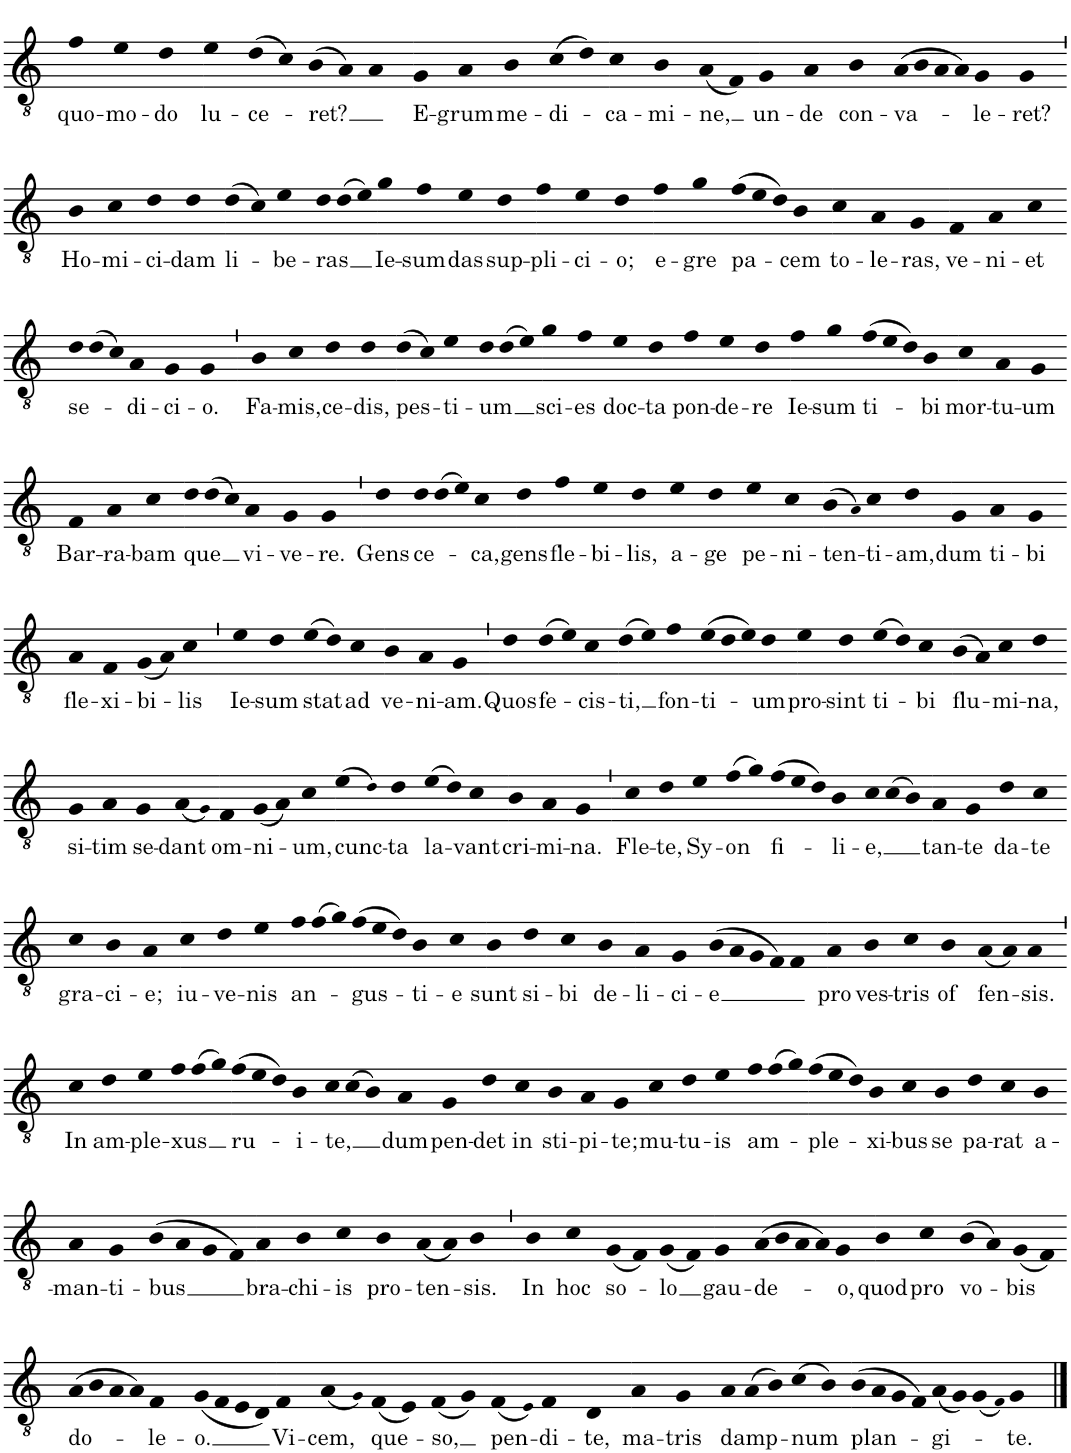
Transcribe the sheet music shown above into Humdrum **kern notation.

**kern	**text
*part1	*part1
*staff1	*staff1
*I"Voice	*
*I'Vo.	*
!!LO:PB:g=z
*clefGv2	*
*k[]	*
*M4/4	*
=137	=137
!	!LO:LY:b
4f	quo-
!	!LO:LY:b
4e	-mo-
!	!LO:LY:b
4d	-do
=138-	=138-
!	!LO:LY:b
4e	lu-
!	!LO:LY:b
(8dL	-ce-
8cJ)	.
!	!LO:LY:b
(8BL	-ret?
8AJ)	.
4A	.
=139-	=139-
!	!LO:LY:b
4G	E-
!	!LO:LY:b
4A	-grum
!	!LO:LY:b
4B	me-
!	!LO:LY:b
(8cL	-di-
8dJ)	.
=140-	=140-
!	!LO:LY:b
4c	-ca-
!	!LO:LY:b
4B	-mi-
!	!LO:LY:b
(8AL	-ne,
8FJ)	.
=141-	=141-
!	!LO:LY:b
4G	un-
!	!LO:LY:b
4A	-de
!	!LO:LY:b
4B	con-
=142-	=142-
!	!LO:LY:b
(16ALL	-va-
16BJ	.
16AL	.
16AJJ)	.
!	!LO:LY:b
4G	-le-
!	!LO:LY:b
4G	-ret?
!!LO:LB:g=z
=143`	=143`
!	!LO:LY:b
4B	Ho-
!	!LO:LY:b
4c	-mi-
!	!LO:LY:b
4d	-ci-
!	!LO:LY:b
4d	-dam
=144-	=144-
!	!LO:LY:b
(8dL	li-
8cJ)	.
!	!LO:LY:b
4e	-be-
*Xtuplet	*
!	!LO:LY:b
12dL	ras
(12d	.
12eJ)	.
=145-	=145-
!	!LO:LY:b
4g	Ie-
!	!LO:LY:b
4f	-sum
!	!LO:LY:b
4e	das
!	!LO:LY:b
4d	sup-
=146-	=146-
!	!LO:LY:b
4f	-pli-
!	!LO:LY:b
4e	-ci-
!	!LO:LY:b
4d	-o;
=147-	=147-
!	!LO:LY:b
4f	e-
!	!LO:LY:b
4g	-gre
!	!LO:LY:b
(12fL	pa-
12e	.
12dJ)	.
!	!LO:LY:b
4B	-cem
=148-	=148-
!	!LO:LY:b
4c	to-
!	!LO:LY:b
4A	-le-
!	!LO:LY:b
4G	-ras,
=149-	=149-
!	!LO:LY:b
4F	ve-
!	!LO:LY:b
4A	-ni-
!	!LO:LY:b
4c	-et
!!LO:LB:g=z
=150-	=150-
!	!LO:LY:b
12dL	se-
(12d	.
12cJ)	.
!	!LO:LY:b
4A	-di-
!	!LO:LY:b
4G	-ci-
!	!LO:LY:b
4G	-o.
=151`	=151`
!	!LO:LY:b
4B	Fa-
!	!LO:LY:b
4c	-mis,
!	!LO:LY:b
4d	ce-
!	!LO:LY:b
4d	-dis,
=152-	=152-
!	!LO:LY:b
(8dL	pes-
8cJ)	.
!	!LO:LY:b
4e	-ti-
!	!LO:LY:b
12dL	um
(12d	.
12eJ)	.
=153-	=153-
!	!LO:LY:b
4g	sci-
!	!LO:LY:b
4f	-es
!	!LO:LY:b
4e	doc-
!	!LO:LY:b
4d	-ta
=154-	=154-
!	!LO:LY:b
4f	-pon-
!	!LO:LY:b
4e	-de-
!	!LO:LY:b
4d	-re
=155-	=155-
!	!LO:LY:b
4f	Ie-
!	!LO:LY:b
4g	-sum
!	!LO:LY:b
(12fL	ti-
12e	.
12dJ)	.
!	!LO:LY:b
4B	-bi
=156-	=156-
!	!LO:LY:b
4c	mor-
!	!LO:LY:b
4A	-tu-
!	!LO:LY:b
4G	-um
!!LO:LB:g=z
=157-	=157-
!	!LO:LY:b
4F	Bar-
!	!LO:LY:b
4A	-ra-
!	!LO:LY:b
4c	-bam
=158-	=158-
!	!LO:LY:b
12dL	que
(12d	.
12cJ)	.
!	!LO:LY:b
4A	vi-
!	!LO:LY:b
4G	-ve-
!	!LO:LY:b
4G	-re.
=159`	=159`
!	!LO:LY:b
4d	Gens
!	!LO:LY:b
12dL	ce-
(12d	.
12eJ)	.
!	!LO:LY:b
4c	-ca,
=160-	=160-
!	!LO:LY:b
4d	gens
!	!LO:LY:b
4f	fle-
!	!LO:LY:b
4e	-bi-
!	!LO:LY:b
4d	-lis,
=161-	=161-
!	!LO:LY:b
4e	a-
!	!LO:LY:b
4d	-ge
!	!LO:LY:b
4e	pe-
!	!LO:LY:b
4c	-ni-
=162-	=162-
!	!LO:LY:b
(8BL	-ten-
8A!J)	.
!	!LO:LY:b
4c	-ti-
!	!LO:LY:b
4d	-am,
=163-	=163-
!	!LO:LY:b
4G	dum
!	!LO:LY:b
4A	ti-
!	!LO:LY:b
4G	-bi
!!LO:LB:g=z
=164-	=164-
!	!LO:LY:b
4A	fle-
!	!LO:LY:b
4F	-xi-
!	!LO:LY:b
(8GL	-bi-
8AJ)	.
!	!LO:LY:b
4c	-lis
=165`	=165`
!	!LO:LY:b
4e	Ie-
!	!LO:LY:b
4d	-sum
!	!LO:LY:b
(8eL	stat
8dJ)	.
!	!LO:LY:b
4c	ad
=166-	=166-
!	!LO:LY:b
4B	ve-
!	!LO:LY:b
4A	-ni-
!	!LO:LY:b
4G	-am.
=167`	=167`
!	!LO:LY:b
4d	Quos
!	!LO:LY:b
(8dL	fe-
8eJ)	.
!	!LO:LY:b
4c	-cis-
=168-	=168-
!	!LO:LY:b
(8dL	-ti,
8eJ)	.
!	!LO:LY:b
4f	fon-
!	!LO:LY:b
(12eL	-ti-
12d	.
12eJ)	.
!	!LO:LY:b
4d	-um
=169-	=169-
!	!LO:LY:b
4e	pro-
!	!LO:LY:b
4d	-sint
!	!LO:LY:b
(8eL	ti-
8dJ)	.
!	!LO:LY:b
4c	-bi
=170-	=170-
!	!LO:LY:b
(8BL	-flu-
8AJ)	.
!	!LO:LY:b
4c	-mi-
!	!LO:LY:b
4d	-na,
!!LO:LB:g=z
=171-	=171-
!	!LO:LY:b
4G	si-
!	!LO:LY:b
4A	-tim
!	!LO:LY:b
4G	se-
!	!LO:LY:b
(8AL	-dant
8G!J)	.
=172-	=172-
!	!LO:LY:b
4F	om-
!	!LO:LY:b
(8GL	-ni-
8AJ)	.
!	!LO:LY:b
4c	-um,
=173-	=173-
!	!LO:LY:b
(8eL	cunc-
8d!J)	.
!	!LO:LY:b
4d	-ta
!	!LO:LY:b
(8eL	la-
8dJ)	.
!	!LO:LY:b
4c	-vant
=174-	=174-
!	!LO:LY:b
4B	cri-
!	!LO:LY:b
4A	-mi-
!	!LO:LY:b
4G	-na.
=175`	=175`
!	!LO:LY:b
4c	Fle-
!	!LO:LY:b
4d	-te,
!	!LO:LY:b
4e	Sy-
!	!LO:LY:b
(8fL	-on
8gJ)	.
=176-	=176-
!	!LO:LY:b
(12fL	fi-
12e	.
12dJ)	.
!	!LO:LY:b
4B	-li-
!	!LO:LY:b
12cL	e,
(12c	.
12BJ)	.
=177-	=177-
!	!LO:LY:b
4A	tan-
!	!LO:LY:b
4G	-te
!	!LO:LY:b
4d	da-
!	!LO:LY:b
4c	-te
!!LO:LB:g=z
=178-	=178-
!	!LO:LY:b
4c	gra-
!	!LO:LY:b
4B	-ci-
!	!LO:LY:b
4A	-e;
=179-	=179-
!	!LO:LY:b
4c	iu-
!	!LO:LY:b
4d	-ve-
!	!LO:LY:b
4e	-nis
!	!LO:LY:b
12fL	an-
(12f	.
12gJ)	.
=180-	=180-
!	!LO:LY:b
(12fL	-gus-
12e	.
12dJ)	.
!	!LO:LY:b
4B	-ti-
!	!LO:LY:b
4c	-e
=181-	=181-
!	!LO:LY:b
4B	sunt
!	!LO:LY:b
4d	si-
!	!LO:LY:b
4c	-bi
!	!LO:LY:b
4B	de-
=182-	=182-
!	!LO:LY:b
4A	-li-
!	!LO:LY:b
4G	-ci-
!	!LO:LY:b
(16BLL	-e
16AJ	.
16GL	.
16FJJ)	.
4F	.
=183-	=183-
!	!LO:LY:b
4A	pro
!	!LO:LY:b
4B	ves-
!	!LO:LY:b
4c	-tris
!	!LO:LY:b
4B	of
!	!LO:LY:b
(8A	-fen-
8A)	.
!	!LO:LY:b
4A	-sis.
!!LO:LB:g=z
=184`	=184`
!	!LO:LY:b
4c	In
!	!LO:LY:b
4d	am-
!	!LO:LY:b
4e	-ple-
!	!LO:LY:b
12fL	xus
(12f	.
12gJ)	.
=185-	=185-
!	!LO:LY:b
(12fL	ru-
12e	.
12dJ)	.
!	!LO:LY:b
4B	-i-
!	!LO:LY:b
12cL	te,
(12c	.
12BJ)	.
=186-	=186-
!	!LO:LY:b
4A	dum
!	!LO:LY:b
4G	pen-
!	!LO:LY:b
4d	-det
!	!LO:LY:b
4c	in
=187-	=187-
!	!LO:LY:b
4B	sti-
!	!LO:LY:b
4A	-pi-
!	!LO:LY:b
4G	-te;
=188-	=188-
!	!LO:LY:b
4c	mu-
!	!LO:LY:b
4d	-tu-
!	!LO:LY:b
4e	-is
!	!LO:LY:b
12fL	am-
(12f	.
12gJ)	.
=189-	=189-
!	!LO:LY:b
(12fL	-ple-
12e	.
12dJ)	.
!	!LO:LY:b
4B	-xi-
!	!LO:LY:b
4c	-bus
=190-	=190-
!	!LO:LY:b
4B	se
!	!LO:LY:b
4d	pa-
!	!LO:LY:b
4c	-rat
!	!LO:LY:b
4B	a-
!!LO:LB:g=z
=191-	=191-
!	!LO:LY:b
4A	-man-
!	!LO:LY:b
4G	-ti-
!	!LO:LY:b
(8BL	-bus
8AJ	.
8GL	.
8FJ)	.
=192-	=192-
!	!LO:LY:b
4A	bra-
!	!LO:LY:b
4B	-chi-
!	!LO:LY:b
4c	-is
!	!LO:LY:b
4B	pro-
!	!LO:LY:b
(8A	-ten-
8A)	.
!	!LO:LY:b
4B	-sis.
=193`	=193`
!	!LO:LY:b
4B	In
!	!LO:LY:b
4c	hoc
!	!LO:LY:b
(8GL	-so-
8FJ)	.
!	!LO:LY:b
(8GL	-lo
8FJ)	.
=194-	=194-
!	!LO:LY:b
4G	gau-
!	!LO:LY:b
(16ALL	-de-
16BJ	.
16AL	.
16AJJ)	.
!	!LO:LY:b
4G	-o,
=195-	=195-
!	!LO:LY:b
4B	quod
!	!LO:LY:b
4c	pro
!	!LO:LY:b
(8BL	vo-
8AJ)	.
!	!LO:LY:b
(8GL	-bis
8FJ)	.
!!LO:LB:g=z
=196-	=196-
!	!LO:LY:b
(16ALL	-do-
16BJ	.
16AL	.
16AJJ)	.
!	!LO:LY:b
4F	-le-
!	!LO:LY:b
(16GLL	-o.
16FJ	.
16EL	.
16DJJ)	.
=197-	=197-
!	!LO:LY:b
4F	Vi-
!	!LO:LY:b
(8AL	-cem,
8G!J)	.
!	!LO:LY:b
(8FL	que-
8EJ)	.
!	!LO:LY:b
(8FL	-so,
8GJ)	.
=198-	=198-
!	!LO:LY:b
(8FL	pen-
8E!J)	.
!	!LO:LY:b
4F	-di-
!	!LO:LY:b
4D	-te,
=199-	=199-
!	!LO:LY:b
4A	ma-
!	!LO:LY:b
4G	-tris
!	!LO:LY:b
12AL	damp-
(12A	.
12BJ)	.
!	!LO:LY:b
(8cL	-num
8BJ)	.
=200-	=200-
!	!LO:LY:b
(16BLL	plan-
16AJ	.
16GL	.
16FJJ)	.
!	!LO:LY:b
(16ALL	-gi-
16GJ)	.
(16GL	.
16F!JJ)	.
!	!LO:LY:b
4G	-te.
==	==
*-	*-
